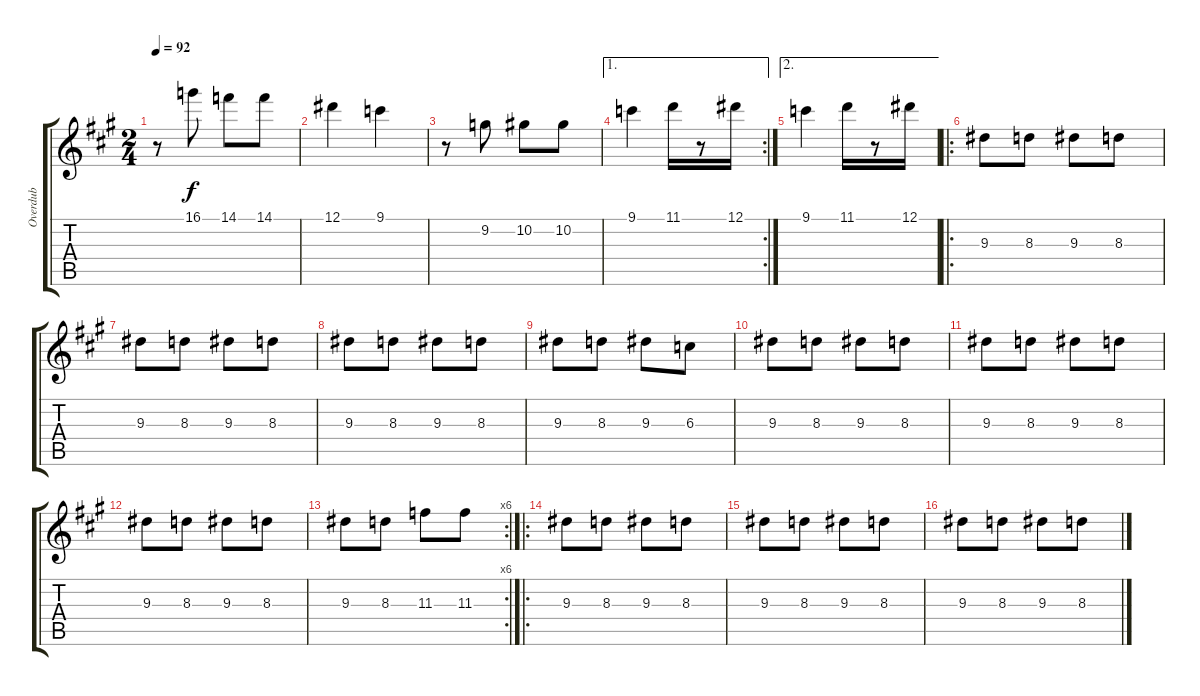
\track ("Overdub" "Overdub") {instrument acousticguitarsteel}
\staff {score tabs}
\tuning (Eb4 Bb3 Gb3 Db3 Ab2 Eb2) {hide}
\ts (2 4)
\tempo 92
\clef g2
\ks a
r.8{dy f} 16.1.8 14.1.8 14.1.8 |
12.1.4 9.1.4 |
r.8 9.2.8 10.2.8 10.2.8 |
\ae 1
\rc 2
9.1.4 11.1.16 r.8 12.1.16 |
\ae 2
9.1.4 11.1.16 r.8 12.1.16 |
\ro
9.3.8 8.3.8 9.3.8 8.3.8 |
9.3.8 8.3.8 9.3.8 8.3.8 |
9.3.8 8.3.8 9.3.8 8.3.8 |
9.3.8 8.3.8 9.3.8 6.3.8 |
9.3.8 8.3.8 9.3.8 8.3.8 |
9.3.8 8.3.8 9.3.8 8.3.8 |
9.3.8 8.3.8 9.3.8 8.3.8 |
\rc 6
9.3.8 8.3.8 11.3.8 11.3.8 |
\ro
9.3.8 8.3.8 9.3.8 8.3.8 |
9.3.8 8.3.8 9.3.8 8.3.8 |
9.3.8 8.3.8 9.3.8 8.3.8
